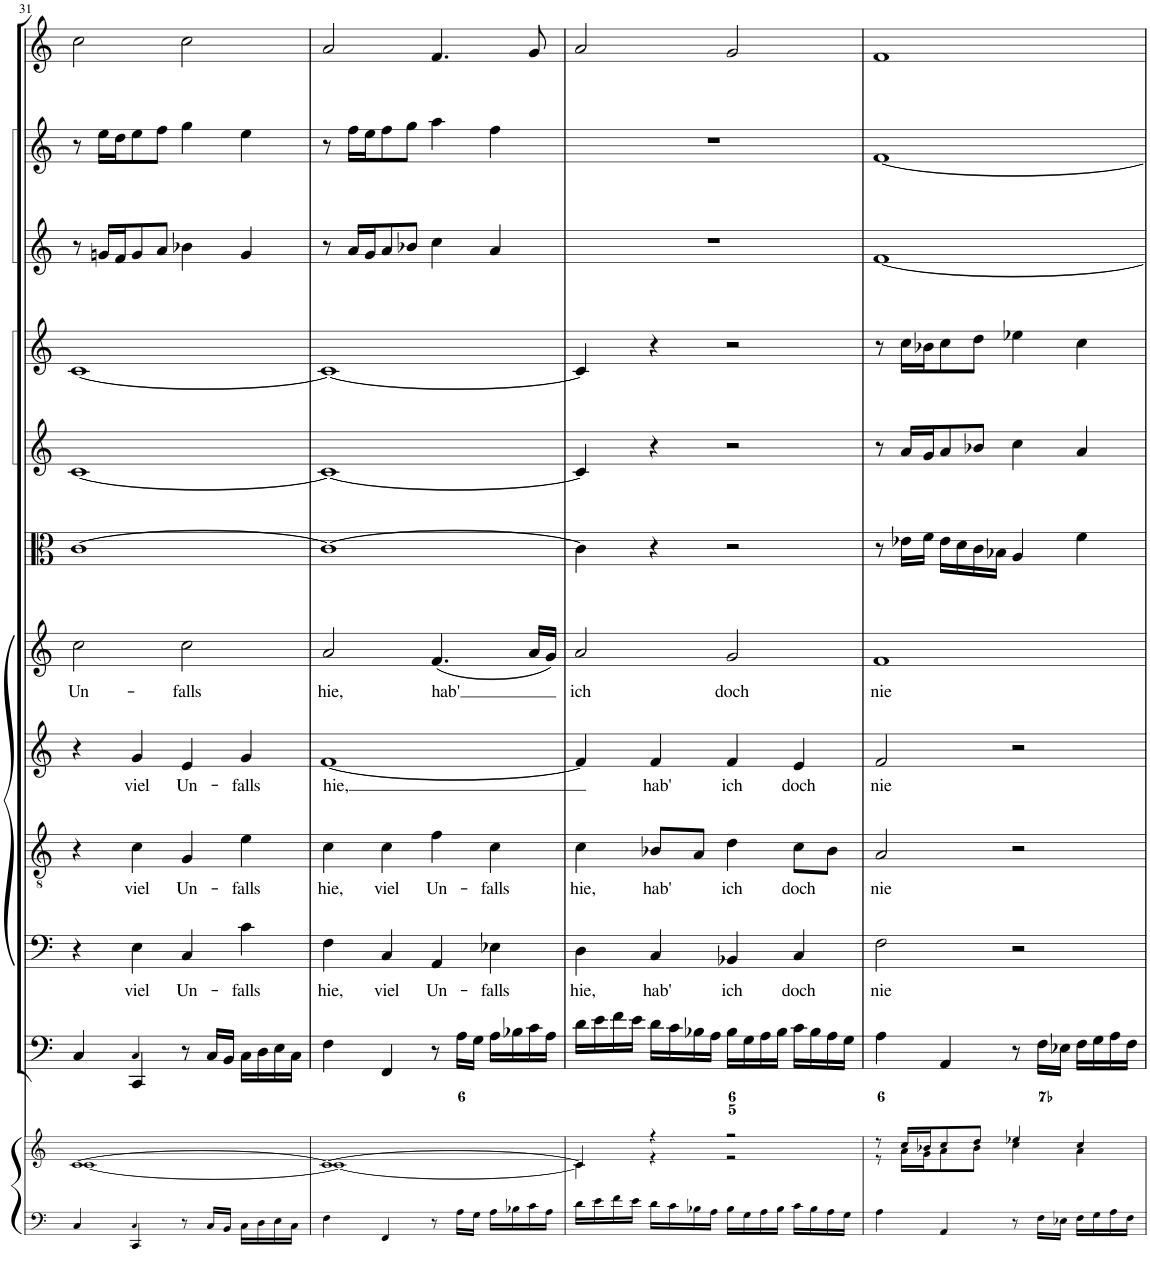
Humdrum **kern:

**kern	**kern	**kern	**kern	**text	**kern	**text	**kern	**text	**kern	**text	**kern	**kern	**kern	**kern	**kern	**kern
*part12	*part12	*part11	*part10	*part10	*part9	*part9	*part8	*part8	*part7	*part7	*part6	*part5	*part4	*part3	*part2	*part1
*staff13	*staff12	*staff11	*staff10	*staff10	*staff9	*staff9	*staff8	*staff8	*staff7	*staff7	*staff6	*staff5	*staff4	*staff3	*staff2	*staff1
*I"Piano reduction	*	*I"Continuo	*I"Basso	*	*I"Tenore	*	*I"Alto	*	*I"Soprano	*	*I"Viola	*I"Violino II	*I"Violino I	*I"Oboe II	*I"Oboe I	*I"Corno da caccia
*I'Pno	*	*	*	*	*	*	*	*	*	*	*I'Vla	*I'Vln	*I'Vln	*I'Ob	*I'Ob	*
!!LO:PB:g=z
*clefF4	*clefG2	*clefF4	*clefF4	*	*clefGv2	*	*clefG2	*	*clefG2	*	*clefC3	*clefG2	*clefG2	*clefG2	*clefG2	*clefG2
*	*	*	*	*	*	*	*	*	*	*	*	*	*	*	*	*Trd7c12
*k[]	*k[]	*k[]	*k[]	*	*k[]	*	*k[]	*	*k[]	*	*k[]	*k[]	*k[]	*k[]	*k[]	*k[]
*M4/4	*M4/4	*M4/4	*M4/4	*	*M4/4	*	*M4/4	*	*M4/4	*	*M4/4	*M4/4	*M4/4	*M4/4	*M4/4	*M4/4
*met(c)	*met(c)	*met(c)	*met(c)	*	*met(c)	*	*met(c)	*	*met(c)	*	*met(c)	*met(c)	*met(c)	*met(c)	*met(c)	*met(c)
=31	=31	=31	=31	=31	=31	=31	=31	=31	=31	=31	=31	=31	=31	=31	=31	=31
*^	*^	*^	*	*	*	*	*	*	*	*	*	*	*	*	*	*
!	!	!	!	!	!	!	!	!	!	!	!	!	!LO:LY:b	!	!	!	!	!	!
4C/	4ryy	[1c	[1c	4C/	4ryy	4r	.	4r	.	4r	.	2cc\	Un-	[1c	[1c	[1c	8r	8r	2cc\
.	.	.	.	.	.	.	.	.	.	.	.	.	.	.	.	.	16gn/LL	16ee\LL	.
.	.	.	.	.	.	.	.	.	.	.	.	.	.	.	.	.	16f/J	16dd\J	.
!	!	!	!	!	!	!	!LO:LY:b	!	!LO:LY:b	!	!LO:LY:b	!	!	!	!	!	!	!	!
4CC/	4C!/	.	.	4CC/	4C!/	4E\	viel	4c\	viel	4g/	viel	.	.	.	.	.	8g/	8ee\	.
.	.	.	.	.	.	.	.	.	.	.	.	.	.	.	.	.	8a/J	8ff\J	.
!	!	!	!	!	!	!	!LO:LY:b	!	!LO:LY:b	!	!LO:LY:b	!	!LO:LY:b	!	!	!	!	!	!
8r	2ryy	.	.	8r	2ryy	4C/	Un-	4G/	Un-	4e/	Un-	2cc\	-falls	.	.	.	4b-X\	4gg\	2cc\
16C/LL	.	.	.	16C/LL	.	.	.	.	.	.	.	.	.	.	.	.	.	.	.
16BB/JJ	.	.	.	16BB/JJ	.	.	.	.	.	.	.	.	.	.	.	.	.	.	.
!	!	!	!	!	!	!	!LO:LY:b	!	!LO:LY:b	!	!LO:LY:b	!	!	!	!	!	!	!	!
16C\LL	.	.	.	16C\LL	.	4c\	-falls	4e\	-falls	4g/	-falls	.	.	.	.	.	4g/	4ee\	.
16D\	.	.	.	16D\	.	.	.	.	.	.	.	.	.	.	.	.	.	.	.
16E\	.	.	.	16E\	.	.	.	.	.	.	.	.	.	.	.	.	.	.	.
16C\JJ	.	.	.	16C\JJ	.	.	.	.	.	.	.	.	.	.	.	.	.	.	.
*v	*v	*	*	*v	*v	*	*	*	*	*	*	*	*	*	*	*	*	*	*
=32	=32	=32	=32	=32	=32	=32	=32	=32	=32	=32	=32	=32	=32	=32	=32	=32	=32
!	!	!	!	!	!LO:LY:b	!	!LO:LY:b	!	!LO:LY:b	!	!LO:LY:b	!	!	!	!	!	!
4F\	1c_	1c_	4F\	4F\	hie,	4c\	hie,	[1f	hie,	2a/	hie,	1c_	1c_	1c_	8r	8r	2a/
.	.	.	.	.	.	.	.	.	.	.	.	.	.	.	16a/LL	16ff\LL	.
.	.	.	.	.	.	.	.	.	.	.	.	.	.	.	16g/J	16ee\J	.
!	!	!	!	!	!LO:LY:b	!	!LO:LY:b	!	!	!	!	!	!	!	!	!	!
4FF/	.	.	4FF/	4C/	viel	4c\	viel	.	.	.	.	.	.	.	8a/	8ff\	.
.	.	.	.	.	.	.	.	.	.	.	.	.	.	.	8b-X/J	8gg\J	.
!	!	!	!	!	!LO:LY:b	!	!LO:LY:b	!	!	!	!LO:LY:b	!	!	!	!	!	!
8r	.	.	8r	4AA/	Un-	4f\	Un-	.	.	(4.f/	hab'	.	.	.	4cc\	4aa\	4.f/
16A\LL	.	.	16A\LL	.	.	.	.	.	.	.	.	.	.	.	.	.	.
16G\JJ	.	.	16G\JJ	.	.	.	.	.	.	.	.	.	.	.	.	.	.
!	!	!	!	!	!LO:LY:b	!	!LO:LY:b	!	!	!	!	!	!	!	!	!	!
16A\LL	.	.	16A\LL	4E-X\	-falls	4c\	-falls	.	.	.	.	.	.	.	4a/	4ff\	.
16B-X\	.	.	16B-X\	.	.	.	.	.	.	.	.	.	.	.	.	.	.
16c\	.	.	16c\	.	.	.	.	.	.	16a/LL	.	.	.	.	.	.	8g/
16A\JJ	.	.	16A\JJ	.	.	.	.	.	.	16g/JJ)	.	.	.	.	.	.	.
=33	=33	=33	=33	=33	=33	=33	=33	=33	=33	=33	=33	=33	=33	=33	=33	=33	=33
!	!	!	!	!	!LO:LY:b	!	!LO:LY:b	!	!	!	!LO:LY:b	!	!	!	!	!	!
16d\LL	4c/]	4c\]	16d\LL	4D\	hie,	4c\	hie,	4f/]	.	2a/	ich	4c\]	4c/]	4c/]	1r	1r	2a/
16e\	.	.	16e\	.	.	.	.	.	.	.	.	.	.	.	.	.	.
16f\	.	.	16f\	.	.	.	.	.	.	.	.	.	.	.	.	.	.
16e\JJ	.	.	16e\JJ	.	.	.	.	.	.	.	.	.	.	.	.	.	.
!	!	!	!	!	!LO:LY:b	!	!LO:LY:b	!	!LO:LY:b	!	!	!	!	!	!	!	!
16d\LL	4r	4r	16d\LL	4C/	hab'	8B-X/L	hab'	4f/	hab'	.	.	4r	4r	4r	.	.	.
16c\	.	.	16c\	.	.	.	.	.	.	.	.	.	.	.	.	.	.
16B-X\	.	.	16B-X\	.	.	8A/J	.	.	.	.	.	.	.	.	.	.	.
16A\JJ	.	.	16A\JJ	.	.	.	.	.	.	.	.	.	.	.	.	.	.
!	!	!	!	!	!LO:LY:b	!	!LO:LY:b	!	!LO:LY:b	!	!LO:LY:b	!	!	!	!	!	!
16B-\LL	2r	2r	16B-\LL	4BB-X/	ich	4d\	ich	4f/	ich	2g/	doch	2r	2r	2r	.	.	2g/
16G\	.	.	16G\	.	.	.	.	.	.	.	.	.	.	.	.	.	.
16A\	.	.	16A\	.	.	.	.	.	.	.	.	.	.	.	.	.	.
16B-\JJ	.	.	16B-\JJ	.	.	.	.	.	.	.	.	.	.	.	.	.	.
!	!	!	!	!	!LO:LY:b	!	!LO:LY:b	!	!LO:LY:b	!	!	!	!	!	!	!	!
16c\LL	.	.	16c\LL	4C/	doch	8c\L	doch	4e/	doch	.	.	.	.	.	.	.	.
16B-\	.	.	16B-\	.	.	.	.	.	.	.	.	.	.	.	.	.	.
16A\	.	.	16A\	.	.	8B-\J	.	.	.	.	.	.	.	.	.	.	.
16G\JJ	.	.	16G\JJ	.	.	.	.	.	.	.	.	.	.	.	.	.	.
=34	=34	=34	=34	=34	=34	=34	=34	=34	=34	=34	=34	=34	=34	=34	=34	=34	=34
!	!	!	!	!	!LO:LY:b	!	!LO:LY:b	!	!LO:LY:b	!	!LO:LY:b	!	!	!	!	!	!
4A\	8r	8r	4A\	2F\	nie	2A/	nie	2f/	nie	1f	nie	8r	8r	8r	[1f	[1f	1f
.	16cc/LL	16a\LL	.	.	.	.	.	.	.	.	.	16e-X\LL	16a/LL	16cc\LL	.	.	.
.	16b-X/J	16g\J	.	.	.	.	.	.	.	.	.	16f\JJ	16g/J	16b-X\J	.	.	.
4AA/	8cc/	8a\	4AA/	.	.	.	.	.	.	.	.	16e-\LL	8a/	8cc\	.	.	.
.	.	.	.	.	.	.	.	.	.	.	.	16d\	.	.	.	.	.
.	8dd/J	8b-\J	.	.	.	.	.	.	.	.	.	16c\	8b-X/J	8dd\J	.	.	.
.	.	.	.	.	.	.	.	.	.	.	.	16B-X\JJ	.	.	.	.	.
8r	4ee-X/	4cc\	8r	2r	.	2r	.	2r	.	.	.	4A/	4cc\	4ee-X\	.	.	.
16F\LL	.	.	16F\LL	.	.	.	.	.	.	.	.	.	.	.	.	.	.
16E-X\JJ	.	.	16E-X\JJ	.	.	.	.	.	.	.	.	.	.	.	.	.	.
16F\LL	4cc/	4a\	16F\LL	.	.	.	.	.	.	.	.	4f\	4a/	4cc\	.	.	.
16G\	.	.	16G\	.	.	.	.	.	.	.	.	.	.	.	.	.	.
16A\	.	.	16A\	.	.	.	.	.	.	.	.	.	.	.	.	.	.
16F\JJ	.	.	16F\JJ	.	.	.	.	.	.	.	.	.	.	.	.	.	.
*	*v	*v	*	*	*	*	*	*	*	*	*	*	*	*	*	*	*
=	=	=	=	=	=	=	=	=	=	=	=	=	=	=	=	=
*-	*-	*-	*-	*-	*-	*-	*-	*-	*-	*-	*-	*-	*-	*-	*-	*-
